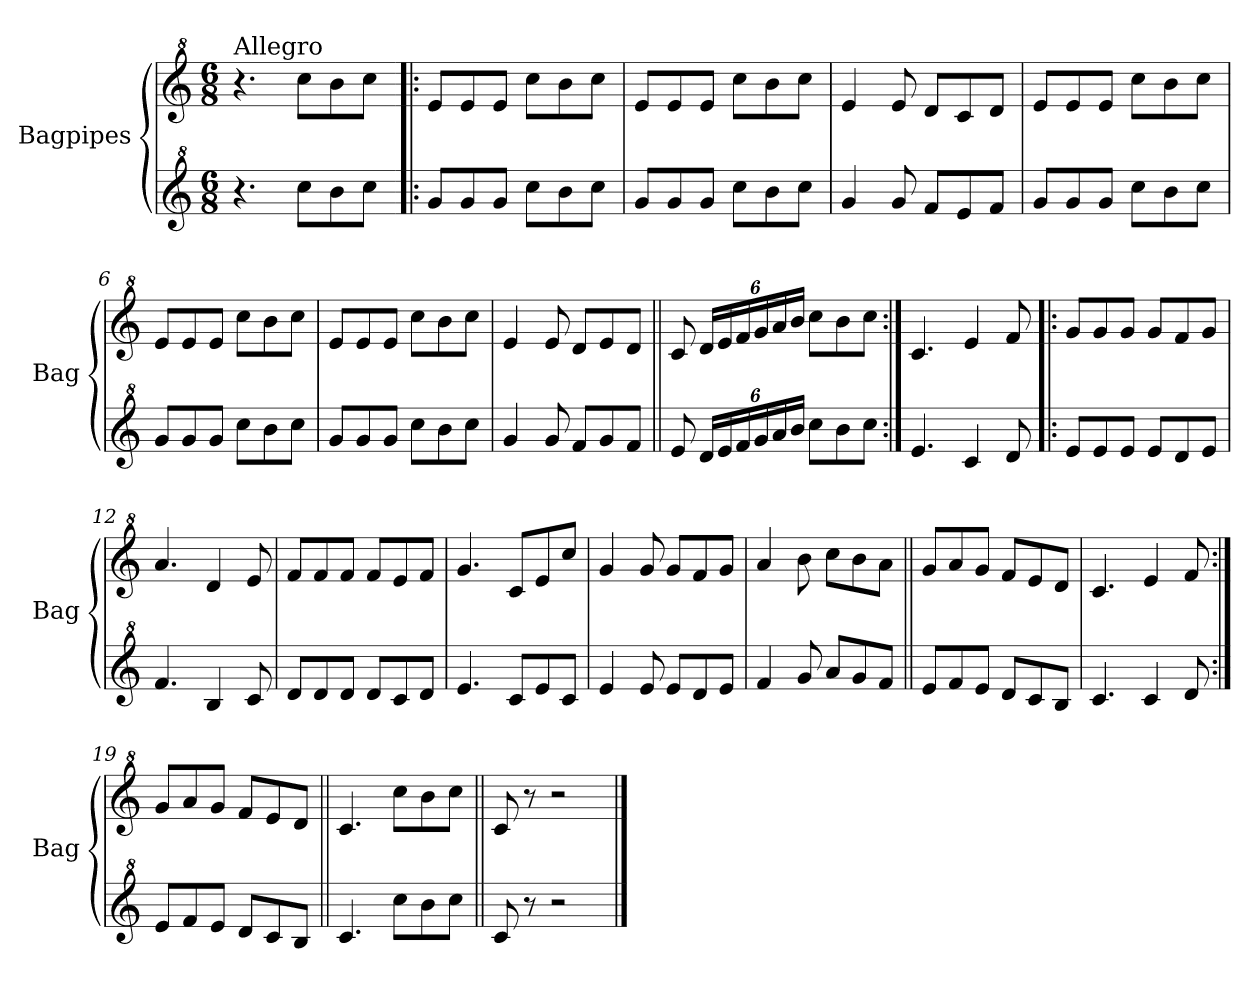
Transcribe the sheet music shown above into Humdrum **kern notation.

**kern	**kern
*part2	*part1
*staff2	*staff1
*I"Bagpipes	*I"Bagpipes
*I'Bag	*I'Bag
*clefG^2	*clefG^2
*k[]	*k[]
*C:	*C:
*M6/8	*M6/8
=1	=1
!	!LO:TX:a:t=Allegro
4.r	4.r
8ccc\L	8ccc\L
8bb\	8bb\
8ccc\J	8ccc\J
=2!|:	=2!|:
8gg/L	8ee/L
8gg/	8ee/
8gg/J	8ee/J
8ccc\L	8ccc\L
8bb\	8bb\
8ccc\J	8ccc\J
=3	=3
8gg/L	8ee/L
8gg/	8ee/
8gg/J	8ee/J
8ccc\L	8ccc\L
8bb\	8bb\
8ccc\J	8ccc\J
=4	=4
4gg/	4ee/
8gg/	8ee/
8ff/L	8dd/L
8ee/	8cc/
8ff/J	8dd/J
=5	=5
8gg/L	8ee/L
8gg/	8ee/
8gg/J	8ee/J
8ccc\L	8ccc\L
8bb\	8bb\
8ccc\J	8ccc\J
=6	=6
8gg/L	8ee/L
8gg/	8ee/
8gg/J	8ee/J
8ccc\L	8ccc\L
8bb\	8bb\
8ccc\J	8ccc\J
=7	=7
8gg/L	8ee/L
8gg/	8ee/
8gg/J	8ee/J
8ccc\L	8ccc\L
8bb\	8bb\
8ccc\J	8ccc\J
!!LO:LB:g=z
=8	=8
4gg/	4ee/
8gg/	8ee/
8ff/L	8dd/L
8gg/	8ee/
8ff/J	8dd/J
=9||	=9||
8ee/	8cc/
*Xbrackettup	*Xbrackettup
24dd/LL	24dd/LL
24ee/	24ee/
24ff/	24ff/
24gg/	24gg/
24aa/	24aa/
24bb/JJ	24bb/JJ
8ccc\L	8ccc\L
8bb\	8bb\
8ccc\J	8ccc\J
=10:|!	=10:|!
4.ee/	4.cc/
4cc/	4ee/
8dd/	8ff/
=11!|:	=11!|:
8ee/L	8gg/L
8ee/	8gg/
8ee/J	8gg/J
8ee/L	8gg/L
8dd/	8ff/
8ee/J	8gg/J
=12	=12
4.ff/	4.aa/
4b/	4dd/
8cc/	8ee/
=13	=13
8dd/L	8ff/L
8dd/	8ff/
8dd/J	8ff/J
8dd/L	8ff/L
8cc/	8ee/
8dd/J	8ff/J
=14	=14
4.ee/	4.gg/
8cc/L	8cc/L
8ee/	8ee/
8cc/J	8ccc/J
!!LO:LB:g=z
=15	=15
4ee/	4gg/
8ee/	8gg/
8ee/L	8gg/L
8dd/	8ff/
8ee/J	8gg/J
=16	=16
4ff/	4aa/
8gg/	8bb\
8aa/L	8ccc\L
8gg/	8bb\
8ff/J	8aa\J
=17||	=17||
8ee/L	8gg/L
8ff/	8aa/
8ee/J	8gg/J
8dd/L	8ff/L
8cc/	8ee/
8b/J	8dd/J
=18	=18
4.cc/	4.cc/
4cc/	4ee/
8dd/	8ff/
=19:|!	=19:|!
8ee/L	8gg/L
8ff/	8aa/
8ee/J	8gg/J
8dd/L	8ff/L
8cc/	8ee/
8b/J	8dd/J
=20||	=20||
4.cc/	4.cc/
8ccc\L	8ccc\L
8bb\	8bb\
8ccc\J	8ccc\J
=21||	=21||
8cc/	8cc/
8r	8r
2r	2r
==	==
*-	*-
